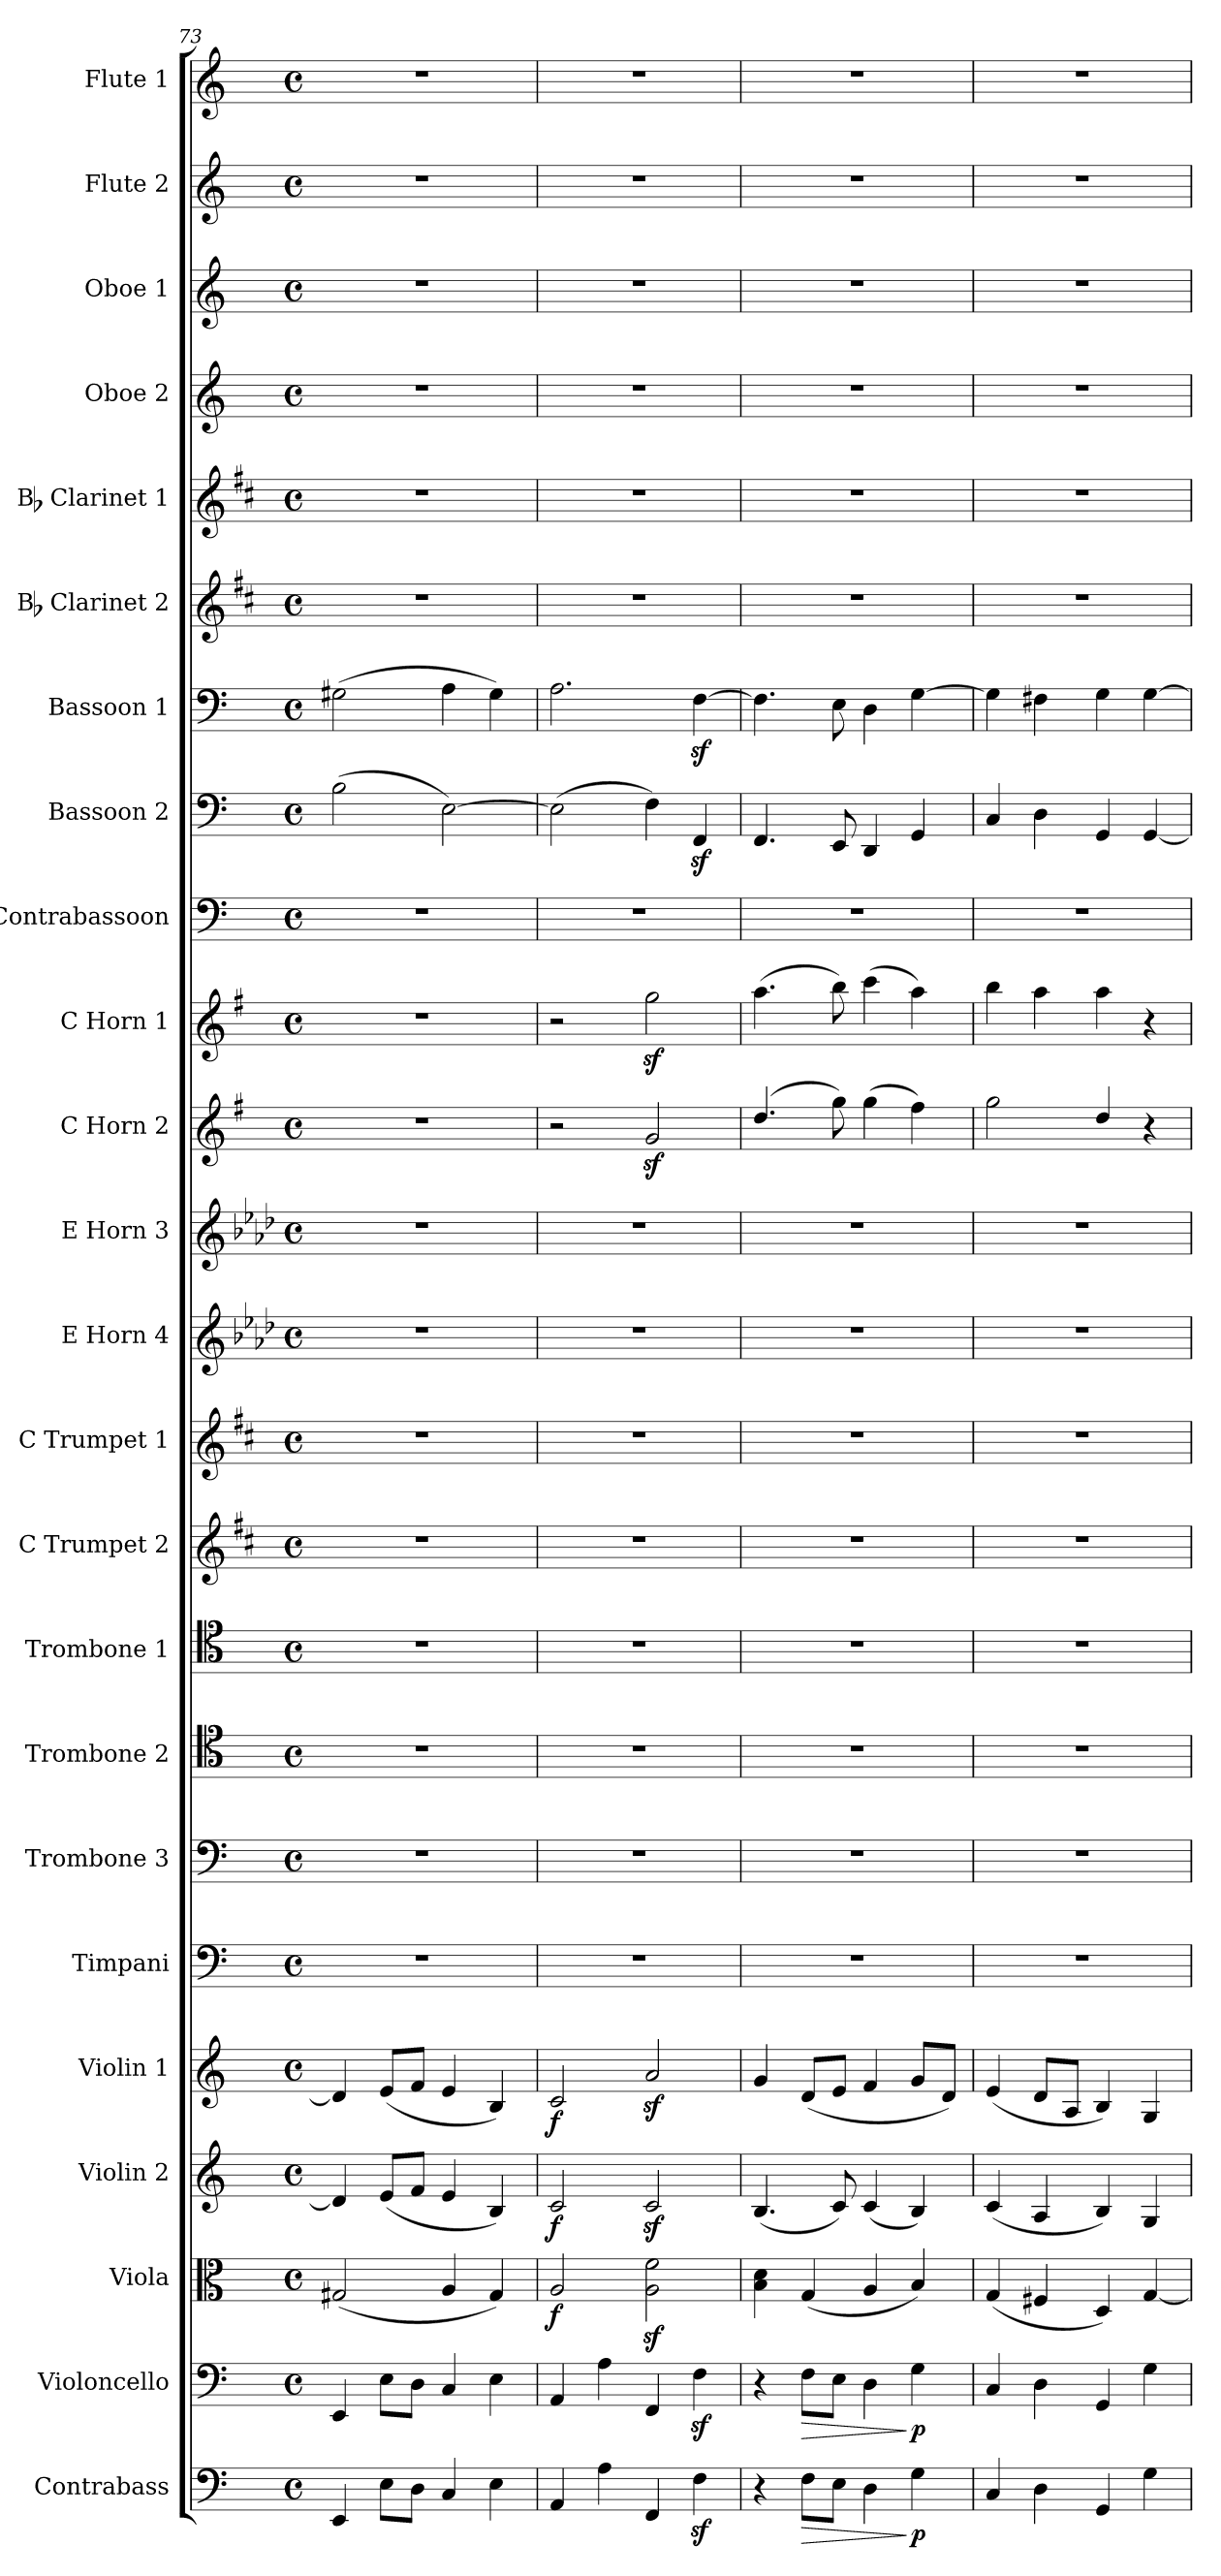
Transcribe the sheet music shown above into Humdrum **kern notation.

**kern	**dynam	**kern	**dynam	**kern	**dynam	**kern	**dynam	**kern	**dynam	**kern	**kern	**kern	**kern	**kern	**kern	**kern	**kern	**kern	**kern	**kern	**kern	**kern	**kern	**kern	**kern	**kern	**kern	**kern
*part24	*part24	*part23	*part23	*part22	*part22	*part21	*part21	*part20	*part20	*part19	*part18	*part17	*part16	*part15	*part14	*part13	*part12	*part11	*part10	*part9	*part8	*part7	*part6	*part5	*part4	*part3	*part2	*part1
*staff24	*staff24	*staff23	*staff23	*staff22	*staff22	*staff21	*staff21	*staff20	*staff20	*staff19	*staff18	*staff17	*staff16	*staff15	*staff14	*staff13	*staff12	*staff11	*staff10	*staff9	*staff8	*staff7	*staff6	*staff5	*staff4	*staff3	*staff2	*staff1
*I"Contrabass	*	*I"Violoncello	*	*I"Viola	*	*I"Violin 2	*	*I"Violin 1	*	*I"Timpani	*I"Trombone 3	*I"Trombone 2	*I"Trombone 1	*I"C Trumpet 2	*I"C Trumpet 1	*I"E Horn 4	*I"E Horn 3	*I"C Horn 2	*I"C Horn 1	*I"Contrabassoon	*I"Bassoon 2	*I"Bassoon 1	*I"Bb Clarinet 2	*I"Bb Clarinet 1	*I"Oboe 2	*I"Oboe 1	*I"Flute 2	*I"Flute 1
*I'Cb	*	*I'Vc	*	*I'Vla	*	*I'Vln 2	*	*I'Vln 1	*	*I'Timp	*I'Trb 3	*I'Trb 2	*I'Trb 1	*I'Tpt 2	*I'Tpt 1	*I'Hn 4	*I'Hn 3	*I'Hn 2	*I'Hn 1	*I'C Bsn	*I'Bsn 2	*I'Bsn 1	*I'Cl 2	*I'Cl 1	*I'Ob 2	*I'Ob 1	*I'Fl 2	*I'Fl 1
*clefF4	*	*clefF4	*	*clefC3	*	*clefG2	*	*clefG2	*	*clefF4	*clefF4	*clefC4	*clefC4	*clefG2	*clefG2	*clefG2	*clefG2	*clefG2	*clefG2	*clefF4	*clefF4	*clefF4	*clefG2	*clefG2	*clefG2	*clefG2	*clefG2	*clefG2
*ITrd7c12	*	*	*	*	*	*	*	*	*	*	*	*	*	*ITrd1c2	*ITrd1c2	*ITrd5c8	*ITrd5c8	*ITrd4c7	*ITrd4c7	*ITrd7c12	*	*	*ITrd1c2	*ITrd1c2	*	*	*	*
*k[]	*	*k[]	*	*k[]	*	*k[]	*	*k[]	*	*k[]	*k[]	*k[]	*k[]	*k[]	*k[]	*k[]	*k[]	*k[]	*k[]	*k[]	*k[]	*k[]	*k[]	*k[]	*k[]	*k[]	*k[]	*k[]
*M4/4	*	*M4/4	*	*M4/4	*	*M4/4	*	*M4/4	*	*M4/4	*M4/4	*M4/4	*M4/4	*M4/4	*M4/4	*M4/4	*M4/4	*M4/4	*M4/4	*M4/4	*M4/4	*M4/4	*M4/4	*M4/4	*M4/4	*M4/4	*M4/4	*M4/4
*met(c)	*	*met(c)	*	*met(c)	*	*met(c)	*	*met(c)	*	*met(c)	*met(c)	*met(c)	*met(c)	*met(c)	*met(c)	*met(c)	*met(c)	*met(c)	*met(c)	*met(c)	*met(c)	*met(c)	*met(c)	*met(c)	*met(c)	*met(c)	*met(c)	*met(c)
=73	=73	=73	=73	=73	=73	=73	=73	=73	=73	=73	=73	=73	=73	=73	=73	=73	=73	=73	=73	=73	=73	=73	=73	=73	=73	=73	=73	=73
4EEE/	.	4EE/	.	(2G#X/	.	4d/]	.	4d/]	.	1r	1r	1r	1r	1r	1r	1r	1r	1r	1r	1r	(2B\	(2G#X\	1r	1r	1r	1r	1r	1r
8EE\L	.	8E\L	.	.	.	(8e/L	.	(8e/L	.	.	.	.	.	.	.	.	.	.	.	.	.	.	.	.	.	.	.	.
8DD\J	.	8D\J	.	.	.	8f/J	.	8f/J	.	.	.	.	.	.	.	.	.	.	.	.	.	.	.	.	.	.	.	.
4CC/	.	4C/	.	4A/	.	4e/	.	4e/	.	.	.	.	.	.	.	.	.	.	.	.	[2E\)	4A\	.	.	.	.	.	.
4EE\	.	4E\	.	4G#/)	.	4B/)	.	4B/)	.	.	.	.	.	.	.	.	.	.	.	.	.	4G#\)	.	.	.	.	.	.
=74	=74	=74	=74	=74	=74	=74	=74	=74	=74	=74	=74	=74	=74	=74	=74	=74	=74	=74	=74	=74	=74	=74	=74	=74	=74	=74	=74	=74
!	!	!	!	!	!LO:DY:b	!	!LO:DY:b	!	!LO:DY:b	!	!	!	!	!	!	!	!	!	!	!	!	!	!	!	!	!	!	!
4AAA/	.	4AA/	.	2A/	f	2c/	f	2c/	f	1r	1r	1r	1r	1r	1r	1r	1r	2r	2r	1r	(2E\]	2.A\	1r	1r	1r	1r	1r	1r
4AA\	.	4A\	.	.	.	.	.	.	.	.	.	.	.	.	.	.	.	.	.	.	.	.	.	.	.	.	.	.
4FFF/	.	4FF/	.	2A\z< 2f\z<	.	2cz</	.	2az</	.	.	.	.	.	.	.	.	.	2cz</	2ccz<\	.	4F\)	.	.	.	.	.	.	.
4FFz<\	.	4Fz<\	.	.	.	.	.	.	.	.	.	.	.	.	.	.	.	.	.	.	4FFz</	[4Fz<\	.	.	.	.	.	.
=75	=75	=75	=75	=75	=75	=75	=75	=75	=75	=75	=75	=75	=75	=75	=75	=75	=75	=75	=75	=75	=75	=75	=75	=75	=75	=75	=75	=75
4r	.	4r	.	4B\ 4d\	.	(4.B/	.	4g/	.	1r	1r	1r	1r	1r	1r	1r	1r	(4.g/	(4.dd\	1r	4.FF/	4.F\]	1r	1r	1r	1r	1r	1r
!	!LO:HP:b	!	!LO:HP:b	!	!	!	!	!	!	!	!	!	!	!	!	!	!	!	!	!	!	!	!	!	!	!	!	!
8FF\L	>	8F\L	>	(4G/	.	.	.	(8d/L	.	.	.	.	.	.	.	.	.	.	.	.	.	.	.	.	.	.	.	.
8EE\J	.	8E\J	.	.	.	8c/)	.	8e/J	.	.	.	.	.	.	.	.	.	8cc\)	8ee\)	.	8EE/	8E\	.	.	.	.	.	.
4DD\	.	4D\	.	4A/	.	(4c/	.	4f/	.	.	.	.	.	.	.	.	.	(4cc\	(4ff\	.	4DD/	4D\	.	.	.	.	.	.
!	!LO:DY:n=1:b	!	!LO:DY:n=1:b	!	!	!	!	!	!	!	!	!	!	!	!	!	!	!	!	!	!	!	!	!	!	!	!	!
4GG\	] p	4G\	] p	4B/)	.	4B/)	.	8g/L	.	.	.	.	.	.	.	.	.	4b\)	4dd\)	.	4GG/	[4G\	.	.	.	.	.	.
.	.	.	.	.	.	.	.	8d/J)	.	.	.	.	.	.	.	.	.	.	.	.	.	.	.	.	.	.	.	.
!!LO:PB:g=z
=76	=76	=76	=76	=76	=76	=76	=76	=76	=76	=76	=76	=76	=76	=76	=76	=76	=76	=76	=76	=76	=76	=76	=76	=76	=76	=76	=76	=76
4CC/	.	4C/	.	(4G/	.	(4c/	.	(4e/	.	1r	1r	1r	1r	1r	1r	1r	1r	2cc\	4ee\	1r	4C/	4G\]	1r	1r	1r	1r	1r	1r
4DD\	.	4D\	.	4F#X/	.	4A/	.	8d/L	.	.	.	.	.	.	.	.	.	.	4dd\	.	4D\	4F#X\	.	.	.	.	.	.
.	.	.	.	.	.	.	.	8A/J	.	.	.	.	.	.	.	.	.	.	.	.	.	.	.	.	.	.	.	.
4GGG/	.	4GG/	.	4D/)	.	4B/)	.	4B/)	.	.	.	.	.	.	.	.	.	4g/	4dd\	.	4GG/	4G\	.	.	.	.	.	.
4GG\	.	4G\	.	[4G/	.	4G/	.	4G/	.	.	.	.	.	.	.	.	.	4r	4r	.	[4GG/	[4G\	.	.	.	.	.	.
=	=	=	=	=	=	=	=	=	=	=	=	=	=	=	=	=	=	=	=	=	=	=	=	=	=	=	=	=
*-	*-	*-	*-	*-	*-	*-	*-	*-	*-	*-	*-	*-	*-	*-	*-	*-	*-	*-	*-	*-	*-	*-	*-	*-	*-	*-	*-	*-
